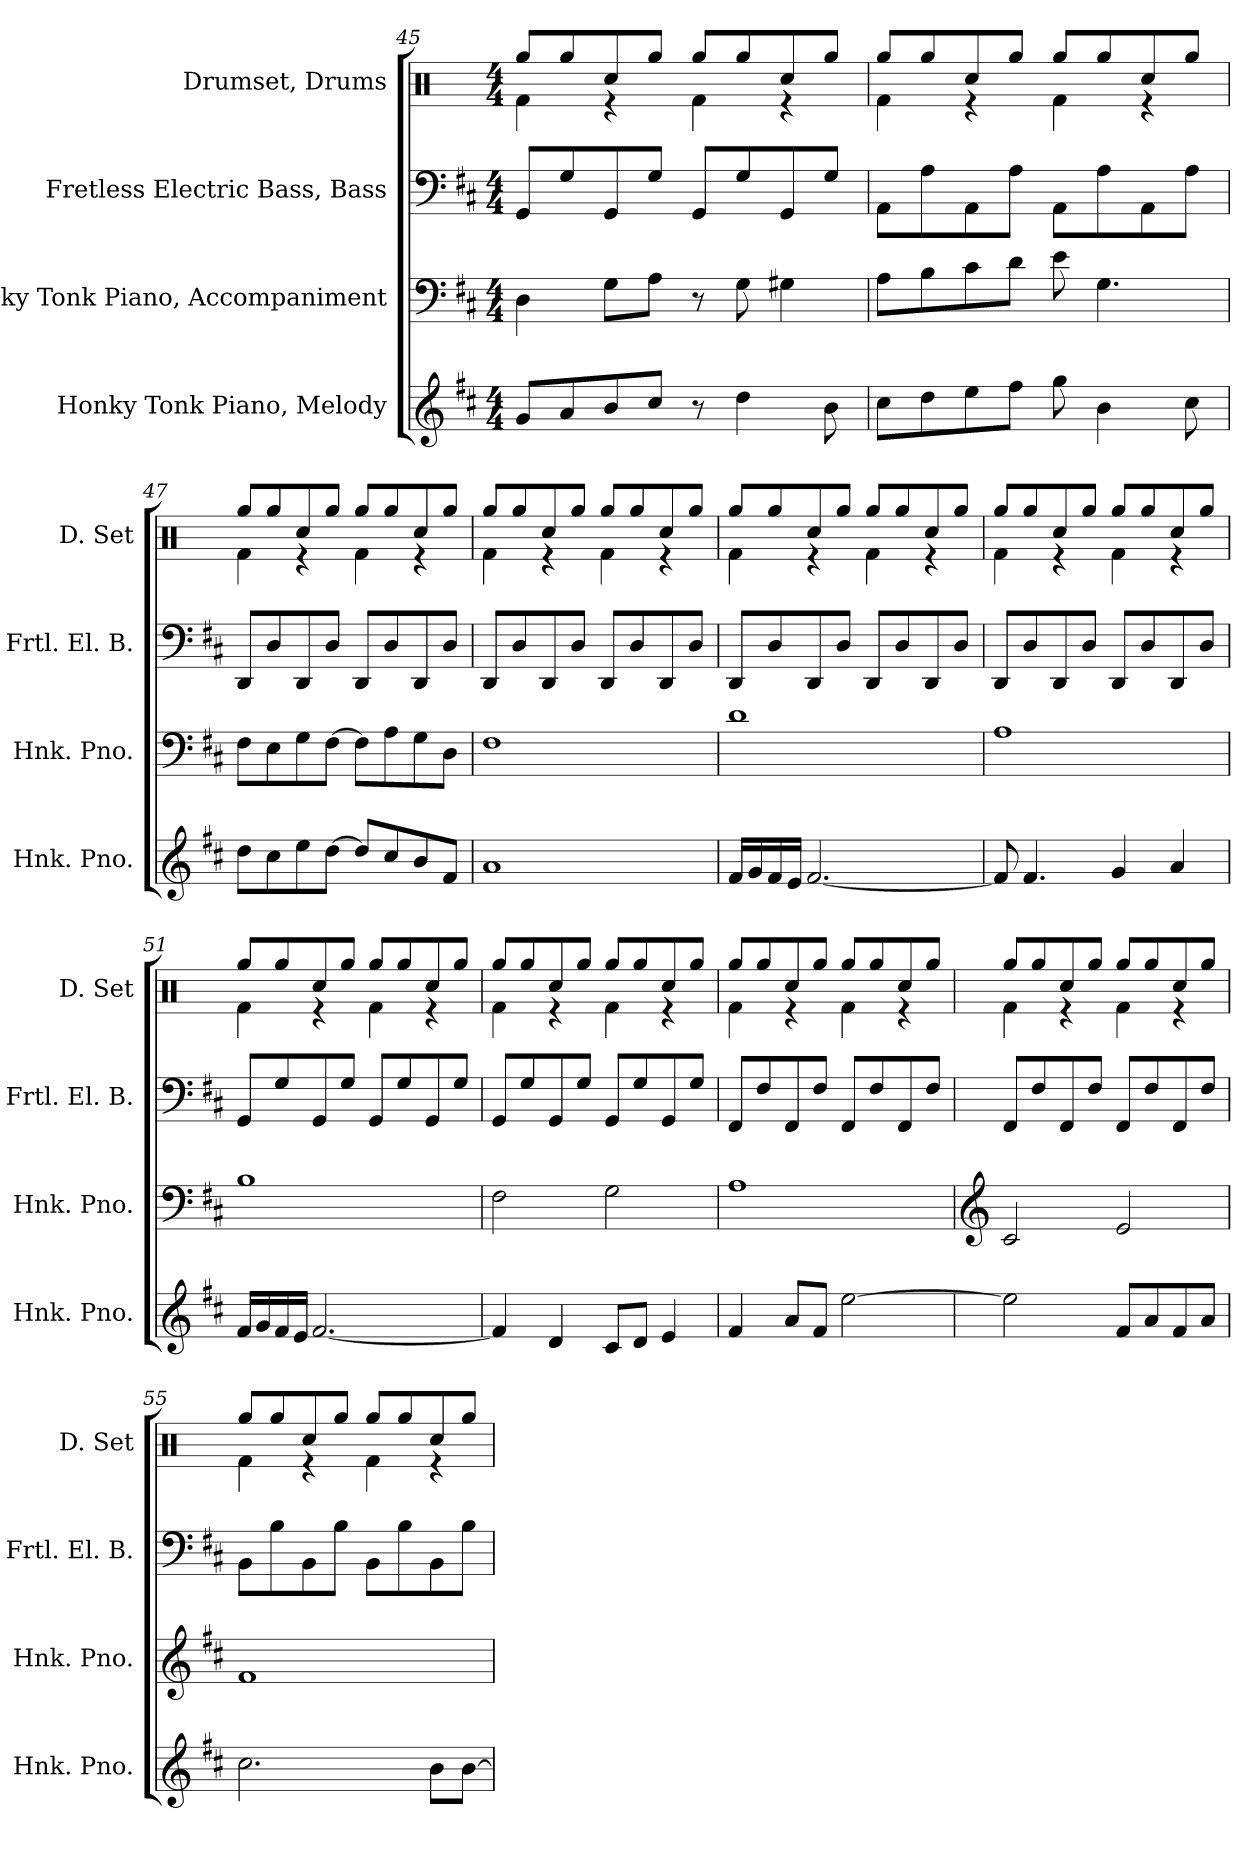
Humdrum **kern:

**kern	**kern	**kern	**kern
*part4	*part3	*part2	*part1
*staff4	*staff3	*staff2	*staff1
*I"Honky Tonk Piano, Melody	*I"Honky Tonk Piano, Accompaniment	*I"Fretless Electric Bass, Bass	*I"Drumset, Drums
*I'Hnk. Pno.	*I'Hnk. Pno.	*I'Frtl. El. B.	*I'D. Set
!!LO:LB:g=z
*clefG2	*clefF4	*clefF4	*clefX
*	*	*ITrd7c12	*
*k[f#c#]	*k[f#c#]	*k[f#c#]	*k[]
*M4/4	*M4/4	*M4/4	*M4/4
=45	=45	=45	=45
*	*	*	*^
8g/L	4D\	8GGG/L	8Rgg/L	4Rf\
8a/	.	8GG/	8Rgg/	.
8b/	8G\L	8GGG/	8Rcc/	4r
8cc#/J	8A\J	8GG/J	8Rgg/J	.
8r	8r	8GGG/L	8Rgg/L	4Rf\
4dd\	8G\	8GG/	8Rgg/	.
.	4G#X\	8GGG/	8Rcc/	4r
8b\	.	8GG/J	8Rgg/J	.
=46	=46	=46	=46	=46
8cc#\L	8A\L	8AAA\L	8Rgg/L	4Rf\
8dd\	8B\	8AA\	8Rgg/	.
8ee\	8c#\	8AAA\	8Rcc/	4r
8ff#\J	8d\J	8AA\J	8Rgg/J	.
8gg\	8e\	8AAA\L	8Rgg/L	4Rf\
4b\	4.G\	8AA\	8Rgg/	.
.	.	8AAA\	8Rcc/	4r
8cc#\	.	8AA\J	8Rgg/J	.
=47	=47	=47	=47	=47
8dd\L	8F#\L	8DDD/L	8Rgg/L	4Rf\
8cc#\	8E\	8DD/	8Rgg/	.
8ee\	8G\	8DDD/	8Rcc/	4r
[8dd\J	[8F#\J	8DD/J	8Rgg/J	.
8dd/L]	8F#\L]	8DDD/L	8Rgg/L	4Rf\
8cc#/	8A\	8DD/	8Rgg/	.
8b/	8G\	8DDD/	8Rcc/	4r
8f#/J	8D\J	8DD/J	8Rgg/J	.
=48	=48	=48	=48	=48
1a	1F#	8DDD/L	8Rgg/L	4Rf\
.	.	8DD/	8Rgg/	.
.	.	8DDD/	8Rcc/	4r
.	.	8DD/J	8Rgg/J	.
.	.	8DDD/L	8Rgg/L	4Rf\
.	.	8DD/	8Rgg/	.
.	.	8DDD/	8Rcc/	4r
.	.	8DD/J	8Rgg/J	.
!!LO:PB:g=z	!!
=49	=49	=49	=49	=49
16f#/LL	1d	8DDD/L	8Rgg/L	4Rf\
16g/	.	.	.	.
16f#/	.	8DD/	8Rgg/	.
16e/JJ	.	.	.	.
[2.f#/	.	8DDD/	8Rcc/	4r
.	.	8DD/J	8Rgg/J	.
.	.	8DDD/L	8Rgg/L	4Rf\
.	.	8DD/	8Rgg/	.
.	.	8DDD/	8Rcc/	4r
.	.	8DD/J	8Rgg/J	.
=50	=50	=50	=50	=50
8f#/]	1A	8DDD/L	8Rgg/L	4Rf\
4.f#/	.	8DD/	8Rgg/	.
.	.	8DDD/	8Rcc/	4r
.	.	8DD/J	8Rgg/J	.
4g/	.	8DDD/L	8Rgg/L	4Rf\
.	.	8DD/	8Rgg/	.
4a/	.	8DDD/	8Rcc/	4r
.	.	8DD/J	8Rgg/J	.
=51	=51	=51	=51	=51
16f#/LL	1B	8GGG/L	8Rgg/L	4Rf\
16g/	.	.	.	.
16f#/	.	8GG/	8Rgg/	.
16e/JJ	.	.	.	.
[2.f#/	.	8GGG/	8Rcc/	4r
.	.	8GG/J	8Rgg/J	.
.	.	8GGG/L	8Rgg/L	4Rf\
.	.	8GG/	8Rgg/	.
.	.	8GGG/	8Rcc/	4r
.	.	8GG/J	8Rgg/J	.
=52	=52	=52	=52	=52
4f#/]	2F#\	8GGG/L	8Rgg/L	4Rf\
.	.	8GG/	8Rgg/	.
4d/	.	8GGG/	8Rcc/	4r
.	.	8GG/J	8Rgg/J	.
8c#/L	2G\	8GGG/L	8Rgg/L	4Rf\
8d/J	.	8GG/	8Rgg/	.
4e/	.	8GGG/	8Rcc/	4r
.	.	8GG/J	8Rgg/J	.
!!LO:LB:g=z	!!
=53	=53	=53	=53	=53
4f#/	1A	8FFF#/L	8Rgg/L	4Rf\
.	.	8FF#/	8Rgg/	.
8a/L	.	8FFF#/	8Rcc/	4r
8f#/J	.	8FF#/J	8Rgg/J	.
[2ee\	.	8FFF#/L	8Rgg/L	4Rf\
.	.	8FF#/	8Rgg/	.
.	.	8FFF#/	8Rcc/	4r
.	.	8FF#/J	8Rgg/J	.
=54	=54	=54	=54	=54
*	*clefG2	*	*	*
2ee\]	2c#/	8FFF#/L	8Rgg/L	4Rf\
.	.	8FF#/	8Rgg/	.
.	.	8FFF#/	8Rcc/	4r
.	.	8FF#/J	8Rgg/J	.
8f#/L	2e/	8FFF#/L	8Rgg/L	4Rf\
8a/	.	8FF#/	8Rgg/	.
8f#/	.	8FFF#/	8Rcc/	4r
8a/J	.	8FF#/J	8Rgg/J	.
=55	=55	=55	=55	=55
2.cc#\	1f#	8BBB\L	8Rgg/L	4Rf\
.	.	8BB\	8Rgg/	.
.	.	8BBB\	8Rcc/	4r
.	.	8BB\J	8Rgg/J	.
.	.	8BBB\L	8Rgg/L	4Rf\
.	.	8BB\	8Rgg/	.
8b\L	.	8BBB\	8Rcc/	4r
[8b\J	.	8BB\J	8Rgg/J	.
*	*	*	*v	*v
=	=	=	=
*-	*-	*-	*-
